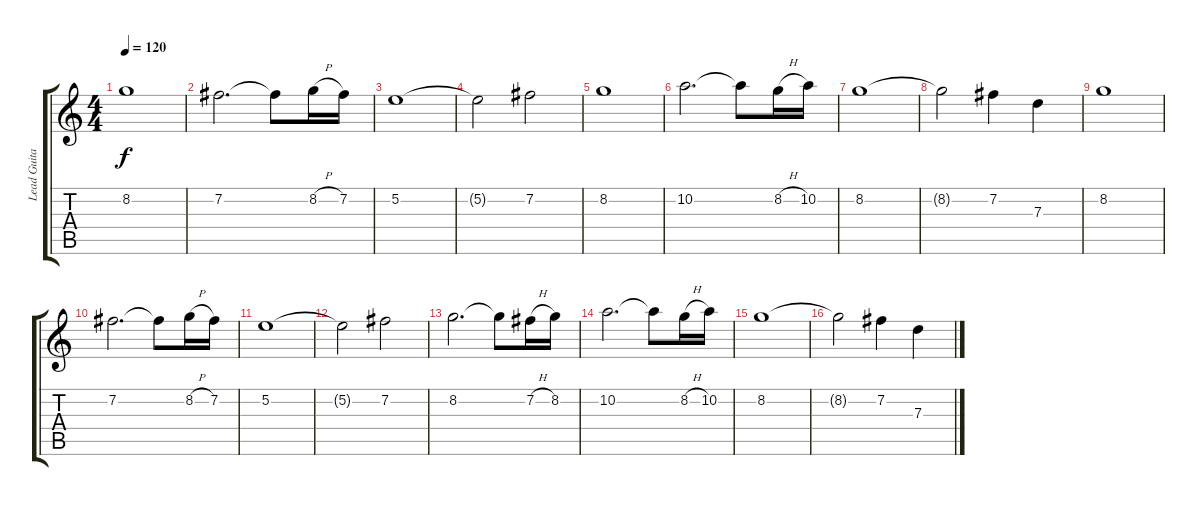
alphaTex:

\track ("Lead Guitar 1" "Lead Guita") {instrument electricguitarjazz}
\staff {score tabs}
\tuning (E4 B3 G3 D3 A2 E2) {hide}
\ts (4 4)
\tempo 120
\clef g2
\ks c
8.2.1{dy f} |
7.2.2{d} 7.2{t}.8 8.2{h}.16 7.2.16 |
5.2.1 |
5.2{t}.2 7.2.2 |
8.2.1 |
10.2.2{d} 10.2{t}.8 8.2{h}.16 10.2.16 |
8.2.1 |
8.2{t}.2 7.2.4 7.3.4 |
8.2.1 |
7.2.2{d} 7.2{t}.8 8.2{h}.16 7.2.16 |
5.2.1 |
5.2{t}.2 7.2.2 |
8.2.2{d} 8.2{t}.8 7.2{h}.16 8.2.16 |
10.2.2{d} 10.2{t}.8 8.2{h}.16 10.2.16 |
8.2.1 |
8.2{t}.2 7.2.4 7.3.4
